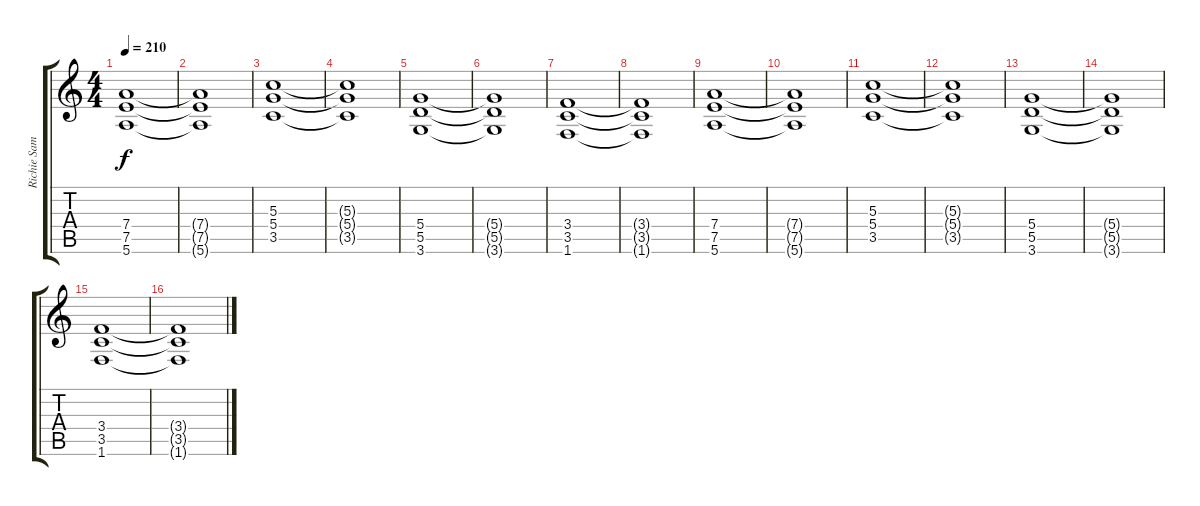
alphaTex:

\track ("Richie Sambora" "Richie Sam") {instrument distortionguitar}
\staff {score tabs}
\tuning (E4 B3 G3 D3 A2 E2) {hide}
\ts (4 4)
\tempo 210
\clef g2
\ks c
(7.4 7.5 5.6).1{dy f} |
(7.4{t} 7.5{t} 5.6{t}).1 |
(5.3 5.4 3.5).1 |
(5.3{t} 5.4{t} 3.5{t}).1 |
(5.4 5.5 3.6).1 |
(5.4{t} 5.5{t} 3.6{t}).1 |
(3.4 3.5 1.6).1 |
(3.4{t} 3.5{t} 1.6{t}).1 |
(7.4 7.5 5.6).1 |
(7.4{t} 7.5{t} 5.6{t}).1 |
(5.3 5.4 3.5).1 |
(5.3{t} 5.4{t} 3.5{t}).1 |
(5.4 5.5 3.6).1 |
(5.4{t} 5.5{t} 3.6{t}).1 |
(3.4 3.5 1.6).1 |
(3.4{t} 3.5{t} 1.6{t}).1
